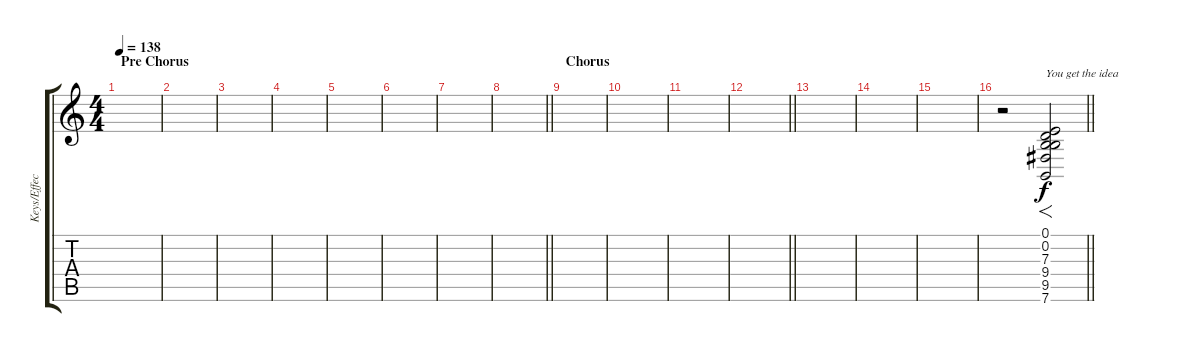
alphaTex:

\track ("Keys/Effects" "Keys/Effec") {instrument lead2sawtooth}
\staff {score tabs}
\tuning (E4 B3 G3 D3 A2 E2) {hide}
\ts (4 4)
\section ("" "Pre Chorus")
\tempo 138
\clef g2
\ks c
|
|
|
|
|
|
|
\barLineRight lightlight
|
\section ("" "Chorus")
|
|
|
\barLineRight lightlight
|
|
|
|
\barLineRight lightlight
r.2 (0.1 0.2 7.3 9.4{ss} 9.5{ss} 7.6).2{f txt "You get the idea"}
